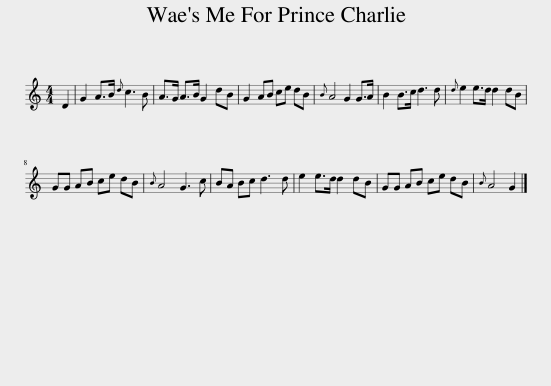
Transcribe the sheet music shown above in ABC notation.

X:1
L:1/8
M:4/4
I:linebreak $
K:C
V:1 treble
V:1
 D2 | G2 A>B{d} c3 B | A>G A>B G2 dB | G2 AB ce dB |{B} A4 G2 G>A | %5
 B2 B>c d3 d |{d} e2 e>d d2 dB |$ GG AB ce dB |{B} A4 G3 c | BA Bc d3 d | %10
 e2 e>d d2 dB | GG AB ce dB |{B} A4 G2 |] %13
